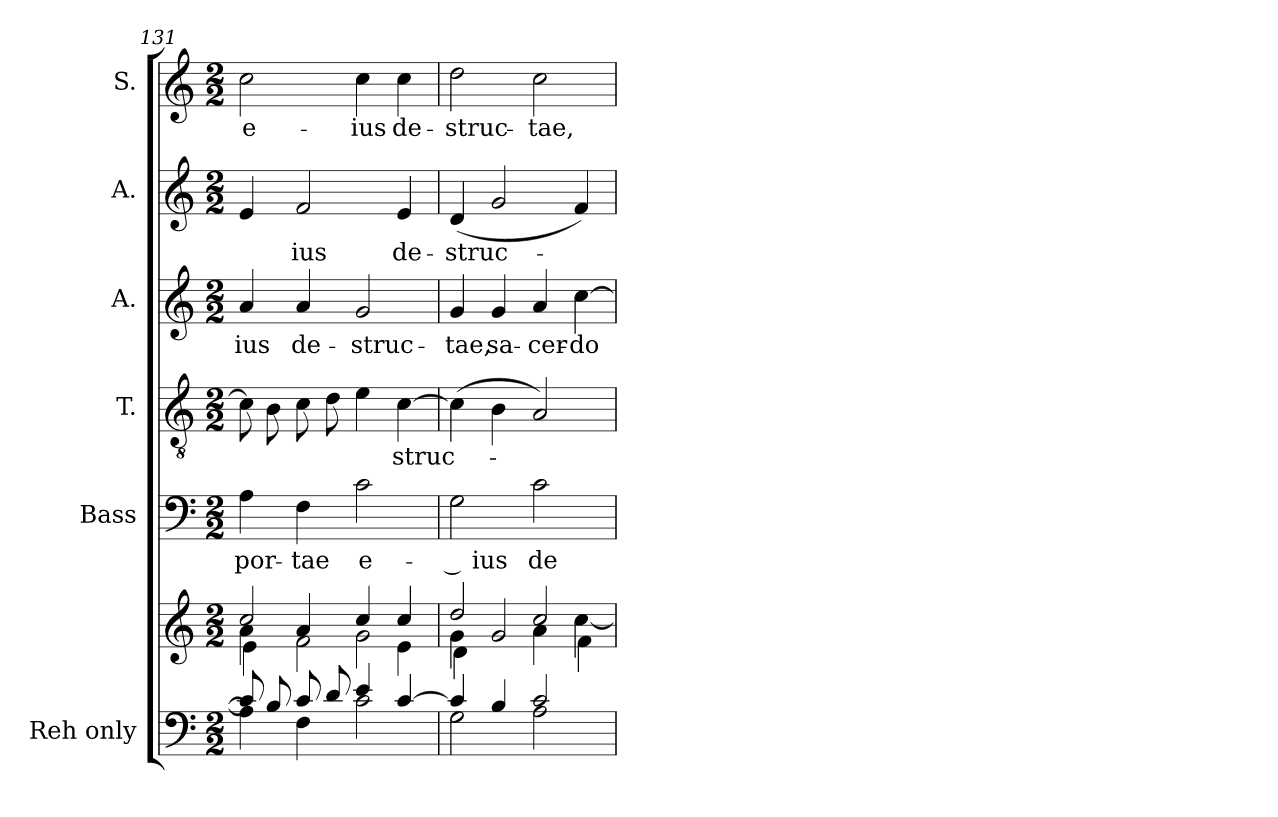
**kern	**kern	**kern	**text	**kern	**text	**kern	**text	**kern	**text	**kern	**text
*part6	*part6	*part5	*part5	*part4	*part4	*part3	*part3	*part2	*part2	*part1	*part1
*staff7	*staff6	*staff5	*staff5	*staff4	*staff4	*staff3	*staff3	*staff2	*staff2	*staff1	*staff1
*I"Reh only	*	*I"Bass	*	*I"T.	*	*I"A.	*	*I"A.	*	*I"S.	*
*	*	*I'B.	*	*	*	*	*	*	*	*	*
*clefF4	*clefG2	*clefF4	*	*clefGv2	*	*clefG2	*	*clefG2	*	*clefG2	*
*	*	*	*	*	*	*ITrd7c12	*	*ITrd7c12	*	*	*
*k[]	*k[]	*k[]	*	*k[]	*	*k[]	*	*k[]	*	*k[]	*
*C:	*C:	*C:	*	*C:	*	*C:	*	*C:	*	*C:	*
*M2/2	*M2/2	*M2/2	*	*M2/2	*	*M2/2	*	*M2/2	*	*M2/2	*
=131	=131	=131	=131	=131	=131	=131	=131	=131	=131	=131	=131
*^	*^	*	*	*	*	*	*	*	*	*	*
*	*	*	*^	*	*	*	*	*	*	*	*	*	*
!	!	!	!	!	!	!LO:LY:b	!	!	!	!LO:LY:b	!	!	!	!LO:LY:b
8c/]	4A\]	2cc/	4a\	4e\	4A\	por-	8c\]	.	4A/	-ius	4E/	.	2cc\	e-
8B/	.	.	.	.	.	.	8B\	.	.	.	.	.	.	.
!	!	!	!	!	!	!LO:LY:b	!	!	!	!LO:LY:b	!	!LO:LY:b	!	!
8c/	4F\	.	4a/	2f\	4F\	-tae	8c\	.	4A/	de-	2F/	-ius	.	.
8d/	.	.	.	.	.	.	8d\	.	.	.	.	.	.	.
!	!	!	!	!	!	!LO:LY:b	!	!	!	!LO:LY:b	!	!	!	!LO:LY:b
4e/	2c\	4cc/	2g\	.	2c\	e-	4e\	.	2G/	-struc-	.	.	4cc\	-ius
!	!	!	!	!	!	!	!	!LO:LY:b	!	!	!	!LO:LY:b	!	!LO:LY:b
[>4c/	.	4cc/	.	4e\	.	.	[<4c\	-struc-	.	.	4E/	de-	4cc\	de-
!!LO:LB:g=z
=132	=132	=132	=132	=132	=132	=132	=132	=132	=132	=132	=132	=132	=132	=132
!	!	!	!	!	!	!LO:LY:b	!	!	!	!LO:LY:b	!	!LO:LY:b	!	!LO:LY:b
4c/]	2G\	2dd/	4g\	4d\	2G\	-­ ius	(<4c\]	.	4G/	-tae,	(4D/	-struc-	2dd\	-struc-
!	!	!	!	!	!	!	!	!	!	!LO:LY:b	!	!	!	!
4B/	.	.	4ryy	2g/	.	.	4B\	.	4G/	sa-	2G/	.	.	.
!	!	!	!	!	!	!LO:LY:b	!	!	!	!LO:LY:b	!	!	!	!LO:LY:b
2A\	2c/	2cc/	4a\	.	2c\	de-	2A/)	.	4A/	-cer-	.	.	2cc\	-tae,
!	!	!	!	!	!	!	!	!	!	!LO:LY:b	!	!	!	!
.	.	.	[>4cc\	4f\	.	.	.	.	[>4c\	-do-	4F/)	.	.	.
*v	*v	*	*	*	*	*	*	*	*	*	*	*	*	*
*	*v	*v	*v	*	*	*	*	*	*	*	*	*	*
=	=	=	=	=	=	=	=	=	=	=	=
*-	*-	*-	*-	*-	*-	*-	*-	*-	*-	*-	*-
